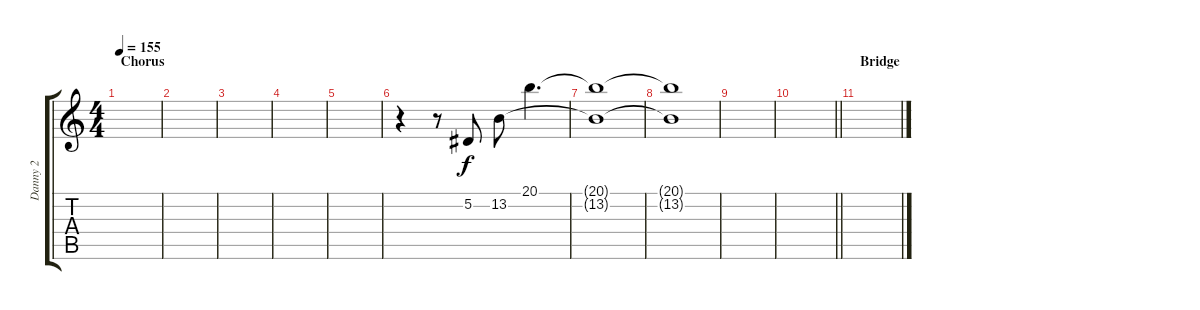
\track ("Danny 2" "Danny 2") {instrument pad3polysynth}
\staff {score tabs}
\tuning (Eb4 Bb3 Gb3 Db3 Ab2 Db2) {hide}
\ts (4 4)
\section ("" "Chorus")
\tempo 155
\clef g2
\ks c
|
|
|
|
|
r.4 r.8 5.2.8 13.2.8 20.1.4{d} |
(20.1{t} 13.2{t}).1{volume 4} |
(20.1{t} 13.2{t}).1 |
|
\barLineRight lightlight
|
\section ("" "Bridge")
